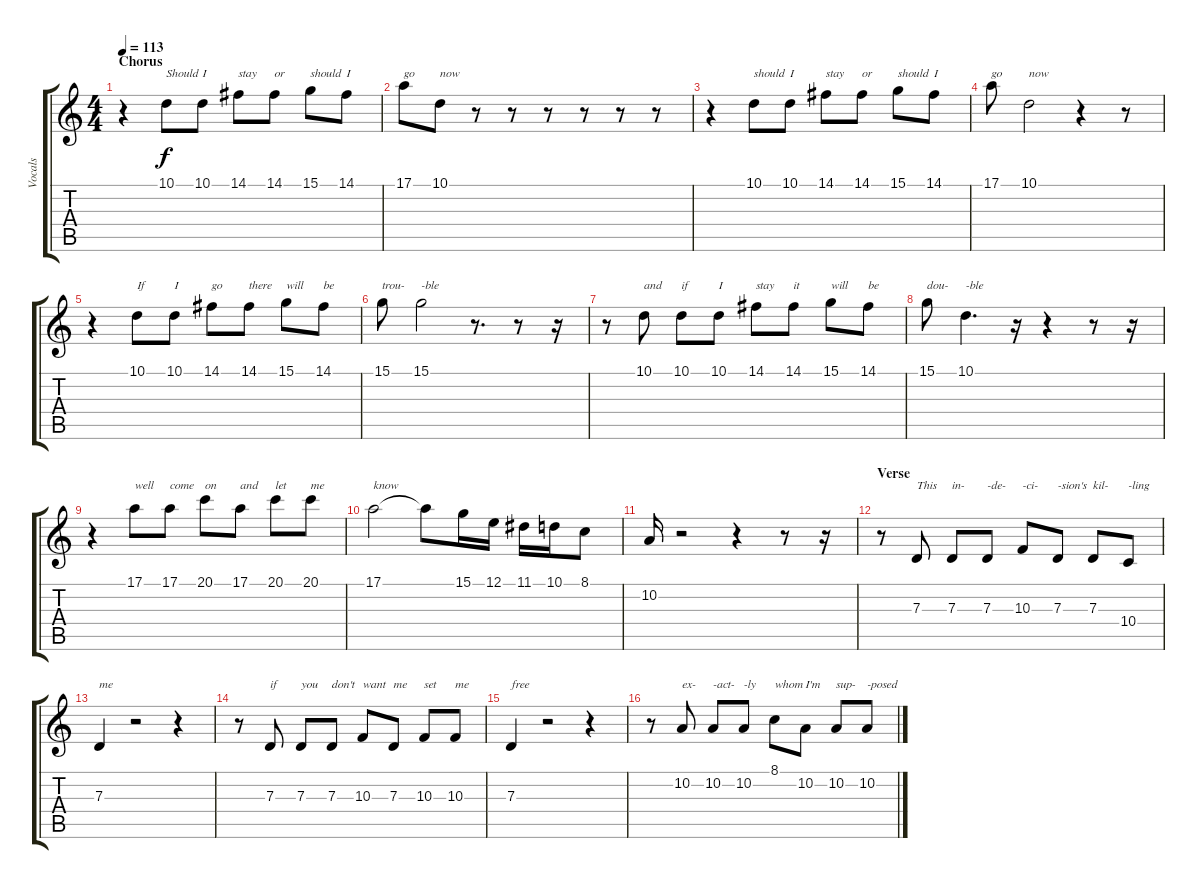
\track ("Vocals" "Vocals") {instrument steeldrums}
\staff {score tabs}
\tuning (E4 B3 G3 D3 A2 E2) {hide}
\ts (4 4)
\section ("" "Chorus")
\tempo 113
\clef g2
\ks c
r.4{dy f} 10.1.8{txt "Should"} 10.1.8{txt "I"} 14.1.8{txt "stay"} 14.1.8{txt "or"} 15.1.8{txt "should"} 14.1.8{txt "I"} |
17.1.8{txt "go"} 10.1.8{txt "now"} r.8 r.8 r.8 r.8 r.8 r.8 |
r.4 10.1.8{txt "should"} 10.1.8{txt "I"} 14.1.8{txt "stay"} 14.1.8{txt "or"} 15.1.8{txt "should"} 14.1.8{txt "I"} |
17.1.8{txt "go"} 10.1.2{txt "now"} r.4 r.8 |
r.4 10.1.8{txt "If"} 10.1.8{txt "I"} 14.1.8{txt "go"} 14.1.8{txt "there"} 15.1.8{txt "will"} 14.1.8{txt "be"} |
15.1.8{txt "trou-"} 15.1.2{txt "-ble"} r.8{d} r.8 r.16 |
r.8 10.1.8{txt "and"} 10.1.8{txt "if"} 10.1.8{txt "I"} 14.1.8{txt "stay"} 14.1.8{txt "it"} 15.1.8{txt "will"} 14.1.8{txt "be"} |
15.1.8{txt "dou-"} 10.1.4{d txt "-ble"} r.16 r.4 r.8 r.16 |
r.4 17.1.8{txt "well"} 17.1.8{txt "come"} 20.1.8{txt "on"} 17.1.8{txt "and"} 20.1.8{txt "let"} 20.1.8{txt "me"} |
17.1.2{txt "know"} 17.1{t}.8 15.1.16 12.1.16 11.1.16 10.1.16 8.1.8 |
10.2.16 r.2 r.4 r.8 r.16 |
\section ("" "Verse")
r.8 7.3.8{txt "This"} 7.3.8{txt "in-"} 7.3.8{txt "-de-"} 10.3.8{txt "-ci-"} 7.3.8{txt "-sion's"} 7.3.8{txt "kil-"} 10.4.8{txt "-ling"} |
7.3.4{txt "me"} r.2 r.4 |
r.8 7.3.8{txt "if"} 7.3.8{txt "you"} 7.3.8{txt "don't"} 10.3.8{txt "want"} 7.3.8{txt "me"} 10.3.8{txt "set"} 10.3.8{txt "me"} |
7.3.4{txt "free"} r.2 r.4 |
r.8 10.2.8{txt "ex-"} 10.2.8{txt "-act-"} 10.2.8{txt "-ly"} 8.1.8{txt "whom"} 10.2.8{txt "I'm"} 10.2.8{txt "sup-"} 10.2.8{txt "-posed"}
